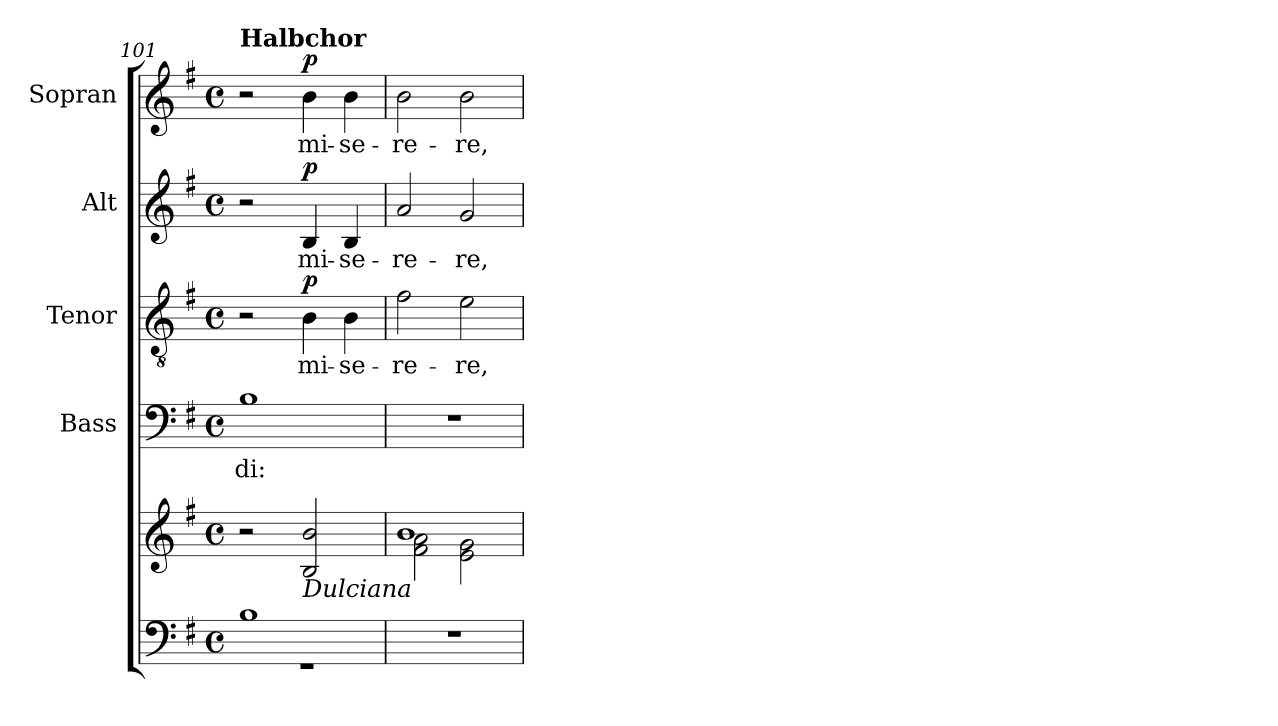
**kern	**kern	**kern	**text	**kern	**text	**dynam	**kern	**text	**dynam	**kern	**text	**dynam
*part5	*part5	*part4	*part4	*part3	*part3	*part3	*part2	*part2	*part2	*part1	*part1	*part1
*staff6	*staff5	*staff4	*staff4	*staff3	*staff3	*staff3	*staff2	*staff2	*staff2	*staff1	*staff1	*staff1
*	*	*I"Bass	*	*I"Tenor	*	*	*I"Alt	*	*	*I"Sopran	*	*
*	*	*I'B.	*	*I'T.	*	*	*I'A.	*	*	*I'S.	*	*
*clefF4	*clefG2	*clefF4	*	*clefGv2	*	*	*clefG2	*	*	*clefG2	*	*
*k[f#]	*k[f#]	*k[f#]	*	*k[f#]	*	*	*k[f#]	*	*	*k[f#]	*	*
*G:	*G:	*G:	*	*G:	*	*	*G:	*	*	*G:	*	*
*M4/4	*M4/4	*M4/4	*	*M4/4	*	*	*M4/4	*	*	*M4/4	*	*
*met(c)	*met(c)	*met(c)	*	*met(c)	*	*	*met(c)	*	*	*met(c)	*	*
=101	=101	=101	=101	=101	=101	=101	=101	=101	=101	=101	=101	=101
*^	*	*	*	*	*	*	*	*	*	*	*	*
!	!	!	!	!	!	!	!	!	!	!	!LO:TX:a:B:t=Halbchor	!	!
!	!	!	!	!LO:LY:b	!	!	!	!	!	!	!	!	!
1B	1rGG	2r	1B	-di:	2r	.	.	2r	.	.	2r	.	.
!	!	!LO:TX:b:i:t=Dulciana	!	!	!	!	!	!	!	!	!	!	!
!	!	!	!	!	!	!LO:LY:b	!LO:DY:a	!	!LO:LY:b	!LO:DY:a	!	!LO:LY:b	!LO:DY:a
.	.	2B/ 2b/	.	.	4B\	mi-	p	4B/	mi-	p	4b\	mi-	p
!	!	!	!	!	!	!LO:LY:b	!	!	!LO:LY:b	!	!	!LO:LY:b	!
.	.	.	.	.	4B\	-se-	.	4B/	-se-	.	4b\	-se-	.
*v	*v	*	*	*	*	*	*	*	*	*	*	*	*
=102	=102	=102	=102	=102	=102	=102	=102	=102	=102	=102	=102	=102
*	*^	*	*	*	*	*	*	*	*	*	*	*
!	!	!	!	!	!	!LO:LY:b	!	!	!LO:LY:b	!	!	!LO:LY:b	!
1r	1b	2f#\ 2a\	1r	.	2f#\	-re-	.	2a/	-re-	.	2b\	-re-	.
!	!	!	!	!	!	!LO:LY:b	!	!	!LO:LY:b	!	!	!LO:LY:b	!
.	.	2e\ 2g\	.	.	2e\	-re,	.	2g/	-re,	.	2b\	-re,	.
*	*v	*v	*	*	*	*	*	*	*	*	*	*	*
=	=	=	=	=	=	=	=	=	=	=	=	=
*-	*-	*-	*-	*-	*-	*-	*-	*-	*-	*-	*-	*-
